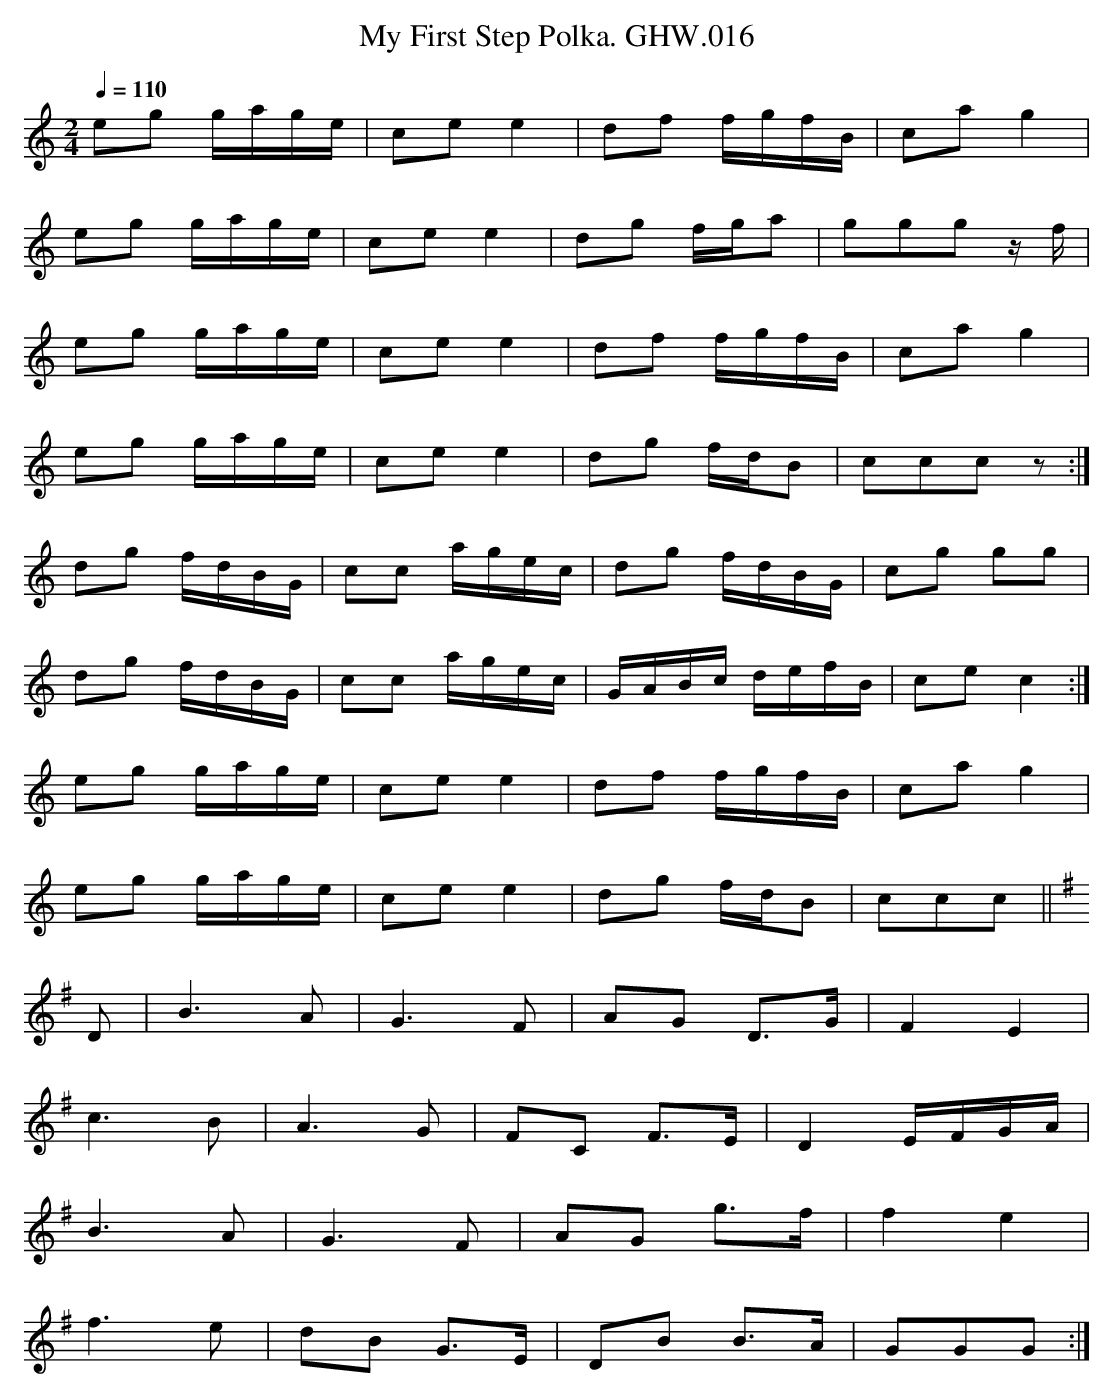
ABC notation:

X:1
T:My First Step Polka. GHW.016
M:2/4
L:1/16
Q:1/4=110
K:C
e2g2 gage|c2e2 e4|d2f2 fgfB|c2a2g4|
e2g2 gage|c2e2e4|d2g2 fga2|g2g2g2 z f|
e2g2 gage|c2e2 e4|d2f2 fgfB|c2a2g4|
e2g2 gage|c2e2e4|d2g2 fdB2|c2c2c2z2:|
d2g2 fdBG|c2c2 agec|d2g2 fdBG|c2g2 g2g2|
d2g2 fdBG|c2c2 agec|GABc defB|c2e2 c4:|
e2g2 gage|c2e2 e4|d2f2 fgfB|c2a2g4|
e2g2 gage|c2e2e4|d2g2 fdB2|c2c2c2||
K:G
D2|B6 A2|G6F2|A2G2 D3G|F4E4|
c6B2|A6G2|F2C2 F3E|D4 EFGA|
B6A2|G6F2|A2G2 g3f|f4e4|
f6 e2|d2B2 G3E|D2B2 B3A|G2G2G2:|
